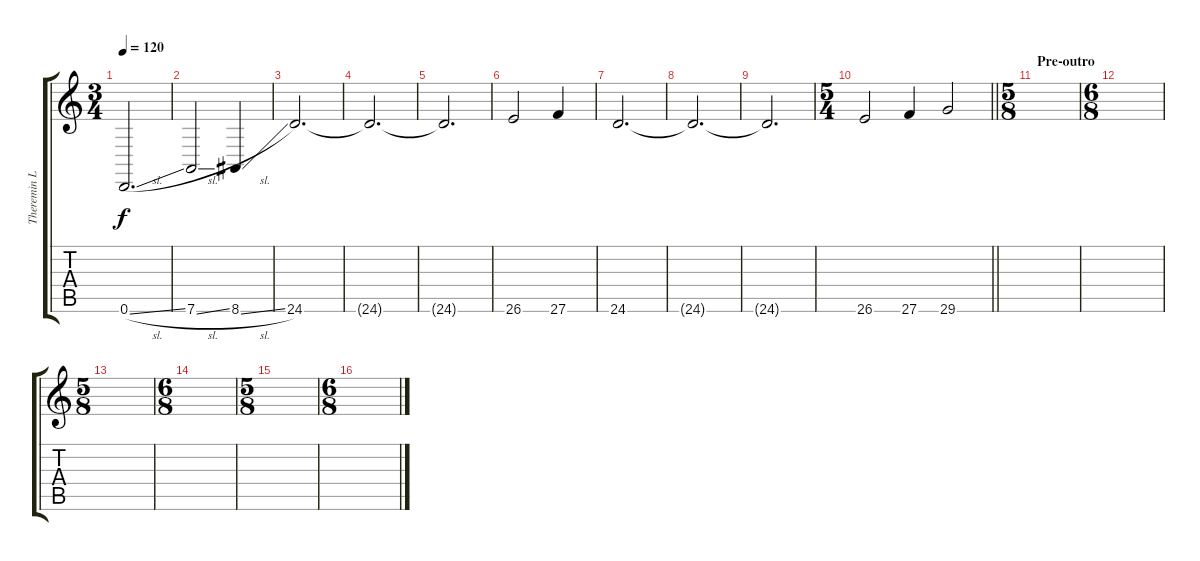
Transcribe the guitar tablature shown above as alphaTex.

\track ("Theremin Lux" "Theremin L") {instrument lead1square}
\staff {score tabs}
\tuning (E4 B3 G3 D3 A2 D2) {hide}
\ts (3 4)
\tempo 120
\clef g2
\ks c
0.6{sl t}.2{d dy f} |
7.6{sl}.2 8.6{sl}.4 |
24.6.2{d} |
24.6{t}.2{d} |
24.6{t}.2{d} |
26.6.2 27.6.4 |
24.6.2{d} |
24.6{t}.2{d} |
24.6{t}.2{d} |
\ts (5 4)
\barLineRight lightlight
26.6.2 27.6.4 29.6.2 |
\ts (5 8)
\section ("" "Pre-outro")
|
\ts (6 8)
|
\ts (5 8)
|
\ts (6 8)
|
\ts (5 8)
|
\ts (6 8)
